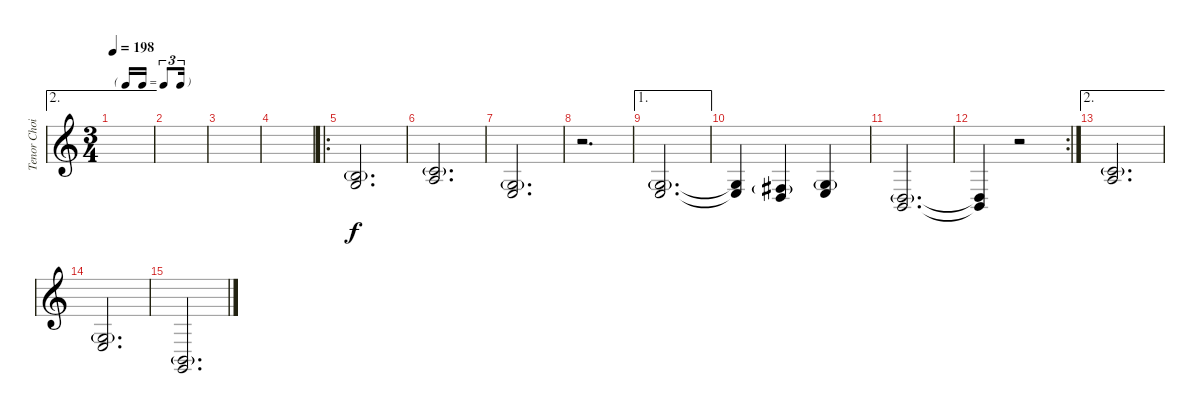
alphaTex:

\track ("Tenor Choir" "Tenor Choi") {instrument choiraahs}
\staff {score}
\tuning (E4 B3 G3 D3 A2 E2 B1) {hide}
\ae 2
\ts (3 4)
\tf triplet16th
\tempo 198
\clef g2
\ks c
|
|
|
|
\ro
(0.2{g} 0.3).2{d} |
(1.2{g} 2.3).2{d} |
(0.3{g} 2.4).2{d} |
r.2{d} |
\ae 1
(0.3{g} 2.4).2{d} |
(0.3{t} 2.4{t}).4 (0.4 9.5{g}).4 (0.3{g} 2.4).4 |
(0.4{g} 2.5).2{d} |
\rc 2
(0.4{t} 2.5{t}).4 r.2 |
\ae 2
(1.2{g} 2.3).2{d} |
(0.3{g} 2.4).2{d} |
(2.5{g} 3.6).2{d}
